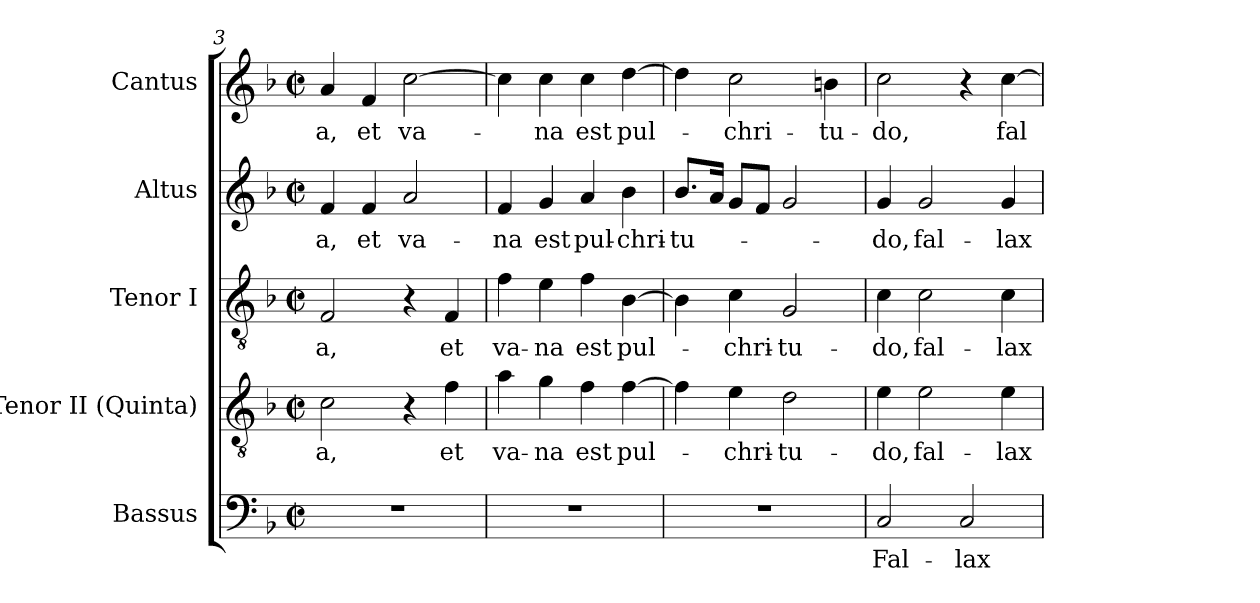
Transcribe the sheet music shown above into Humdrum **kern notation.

**kern	**text	**kern	**text	**kern	**text	**kern	**text	**kern	**text
*part5	*part5	*part4	*part4	*part3	*part3	*part2	*part2	*part1	*part1
*staff5	*staff5	*staff4	*staff4	*staff3	*staff3	*staff2	*staff2	*staff1	*staff1
*I"Bassus	*	*I"Tenor II (Quinta)	*	*I"Tenor I	*	*I"Altus	*	*I"Cantus	*
*I'B.	*	*I'T.	*	*I'T.	*	*I'A.	*	*I'S.	*
*clefF4	*	*clefGv2	*	*clefGv2	*	*clefG2	*	*clefG2	*
*	*	*ITrd7c12	*	*ITrd7c12	*	*	*	*	*
*k[b-]	*	*k[b-]	*	*k[b-]	*	*k[b-]	*	*k[b-]	*
*F:	*	*F:	*	*F:	*	*F:	*	*F:	*
*M2/2	*	*M2/2	*	*M2/2	*	*M2/2	*	*M2/2	*
*met(c|)	*	*met(c|)	*	*met(c|)	*	*met(c|)	*	*met(c|)	*
=3	=3	=3	=3	=3	=3	=3	=3	=3	=3
!	!	!	!LO:LY:b:color=#000000	!	!	!	!	!	!
!	!	!	!	!	!LO:LY:b:color=#000000	!	!	!	!
!	!	!	!	!	!	!	!LO:LY:b:color=#000000	!	!
!	!	!	!	!	!	!	!	!	!LO:LY:b:color=#000000
1r	.	2Ci\	-a,	2FFi/	-a,	4fi/	-a,	4ai/	-a,
!	!	!	!	!	!	!	!LO:LY:b:color=#000000	!	!
!	!	!	!	!	!	!	!	!	!LO:LY:b:color=#000000
.	.	.	.	.	.	4fi/	et	4fi/	et
!	!	!	!	!	!	!	!LO:LY:b:color=#000000	!	!
!	!	!	!	!	!	!	!	!	!LO:LY:b:color=#000000
.	.	4r	.	4r	.	2ai/	va-	[>2cci\	va-
!	!	!	!LO:LY:b:color=#000000	!	!	!	!	!	!
!	!	!	!	!	!LO:LY:b:color=#000000	!	!	!	!
.	.	4Fi\	et	4FFi/	et	.	.	.	.
=4	=4	=4	=4	=4	=4	=4	=4	=4	=4
!	!	!	!LO:LY:b:color=#000000	!	!	!	!	!	!
!	!	!	!	!	!LO:LY:b:color=#000000	!	!	!	!
!	!	!	!	!	!	!	!LO:LY:b:color=#000000	!	!
1r	.	4Ai\	va-	4Fi\	va-	4fi/	-na	4cci\]	.
!	!	!	!LO:LY:b:color=#000000	!	!	!	!	!	!
!	!	!	!	!	!LO:LY:b:color=#000000	!	!	!	!
!	!	!	!	!	!	!	!LO:LY:b:color=#000000	!	!
!	!	!	!	!	!	!	!	!	!LO:LY:b:color=#000000
.	.	4Gi\	-na	4Ei\	-na	4gi/	est	4cci\	-na
!	!	!	!LO:LY:b:color=#000000	!	!	!	!	!	!
!	!	!	!	!	!LO:LY:b:color=#000000	!	!	!	!
!	!	!	!	!	!	!	!LO:LY:b:color=#000000	!	!
!	!	!	!	!	!	!	!	!	!LO:LY:b:color=#000000
.	.	4Fi\	est	4Fi\	est	4ai/	pul-	4cci\	est
!	!	!	!LO:LY:b:color=#000000	!	!	!	!	!	!
!	!	!	!	!	!LO:LY:b:color=#000000	!	!	!	!
!	!	!	!	!	!	!	!LO:LY:b:color=#000000	!	!
!	!	!	!	!	!	!	!	!	!LO:LY:b:color=#000000
.	.	[>4Fi\	pul-	[>4BB-i\	pul-	4b-i\	-chri-	[>4ddi\	pul-
=5	=5	=5	=5	=5	=5	=5	=5	=5	=5
!	!	!	!	!	!	!	!LO:LY:b:color=#000000	!	!
1r	.	4Fi\]	.	4BB-i\]	.	8.b-i/L	-tu-	4ddi\]	.
.	.	.	.	.	.	16ai/Jk	.	.	.
!	!	!	!LO:LY:b:color=#000000	!	!	!	!	!	!
!	!	!	!	!	!LO:LY:b:color=#000000	!	!	!	!
!	!	!	!	!	!	!	!	!	!LO:LY:b:color=#000000
.	.	4Ei\	-chri-	4Ci\	-chri-	8gi/L	.	2cci\	-chri-
.	.	.	.	.	.	8fi/J	.	.	.
!	!	!	!LO:LY:b:color=#000000	!	!	!	!	!	!
!	!	!	!	!	!LO:LY:b:color=#000000	!	!	!	!
.	.	2Di\	-tu-	2GGi/	-tu-	2gi/	.	.	.
!	!	!	!	!	!	!	!	!	!LO:LY:b:color=#000000
.	.	.	.	.	.	.	.	4bni\	-tu-
=6	=6	=6	=6	=6	=6	=6	=6	=6	=6
!	!LO:LY:b:color=#000000	!	!	!	!	!	!	!	!
!	!	!	!LO:LY:b:color=#000000	!	!	!	!	!	!
!	!	!	!	!	!LO:LY:b:color=#000000	!	!	!	!
!	!	!	!	!	!	!	!LO:LY:b:color=#000000	!	!
!	!	!	!	!	!	!	!	!	!LO:LY:b:color=#000000
2Ci/	Fal-	4Ei\	-do,	4Ci\	-do,	4gi/	-do,	2cci\	-do,
!	!	!	!LO:LY:b:color=#000000	!	!	!	!	!	!
!	!	!	!	!	!LO:LY:b:color=#000000	!	!	!	!
!	!	!	!	!	!	!	!LO:LY:b:color=#000000	!	!
.	.	2Ei\	fal-	2Ci\	fal-	2gi/	fal-	.	.
!	!LO:LY:b:color=#000000	!	!	!	!	!	!	!	!
2Ci/	-lax	.	.	.	.	.	.	4r	.
!	!	!	!LO:LY:b:color=#000000	!	!	!	!	!	!
!	!	!	!	!	!LO:LY:b:color=#000000	!	!	!	!
!	!	!	!	!	!	!	!LO:LY:b:color=#000000	!	!
!	!	!	!	!	!	!	!	!	!LO:LY:b:color=#000000
.	.	4Ei\	-lax	4Ci\	-lax	4gi/	-lax	[>4cci\	fal-
=	=	=	=	=	=	=	=	=	=
*-	*-	*-	*-	*-	*-	*-	*-	*-	*-
